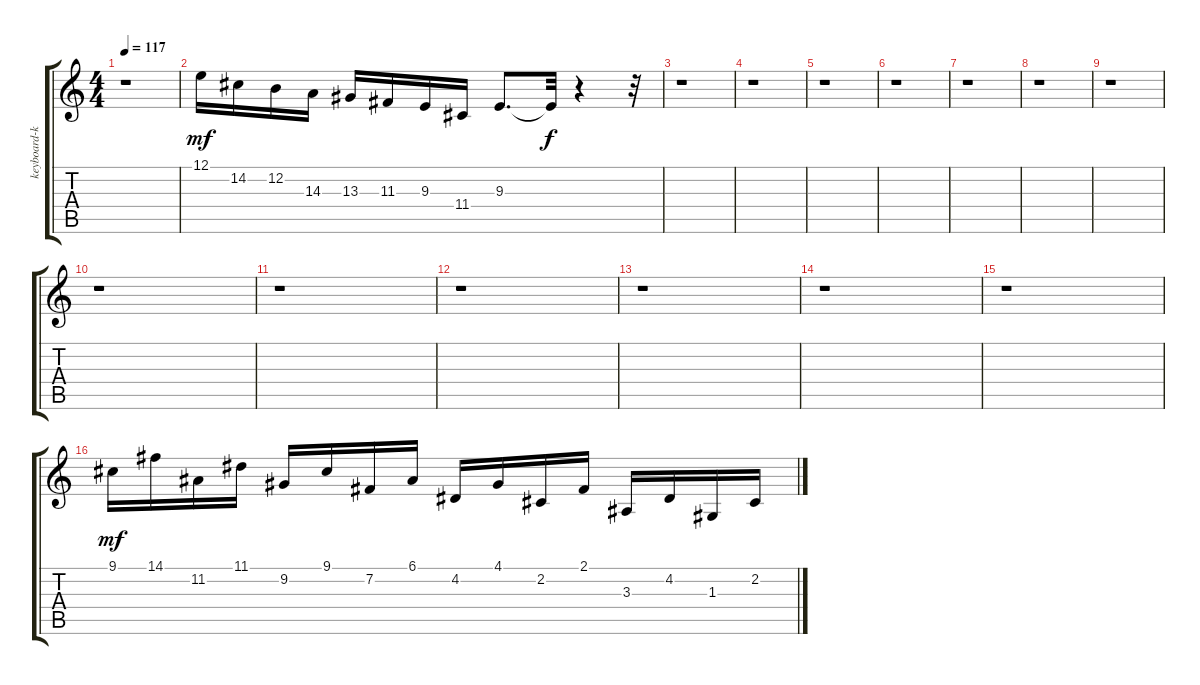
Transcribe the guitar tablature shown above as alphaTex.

\track ("keyboard-koto" "keyboard-k") {instrument koto}
\staff {score tabs}
\tuning (E4 B3 G3 D3 A2 E2) {hide}
\ts (4 4)
\tempo 117
\clef g2
\ks c
r.1{dy f} |
12.1.16{dy mf} 14.2.16 12.2.16 14.3.16 13.3.16 11.3.16 9.3.16 11.4.16 9.3.8{d} 9.3{t}.32{dy f} r.4 r.32 |
r.1 |
r.1 |
r.1 |
r.1 |
r.1 |
r.1 |
r.1 |
r.1 |
r.1 |
r.1 |
r.1 |
r.1 |
r.1 |
9.1.16{dy mf} 14.1.16 11.2.16 11.1.16 9.2.16 9.1.16 7.2.16 6.1.16 4.2.16 4.1.16 2.2.16 2.1.16 3.3.16 4.2.16 1.3.16 2.2.16
